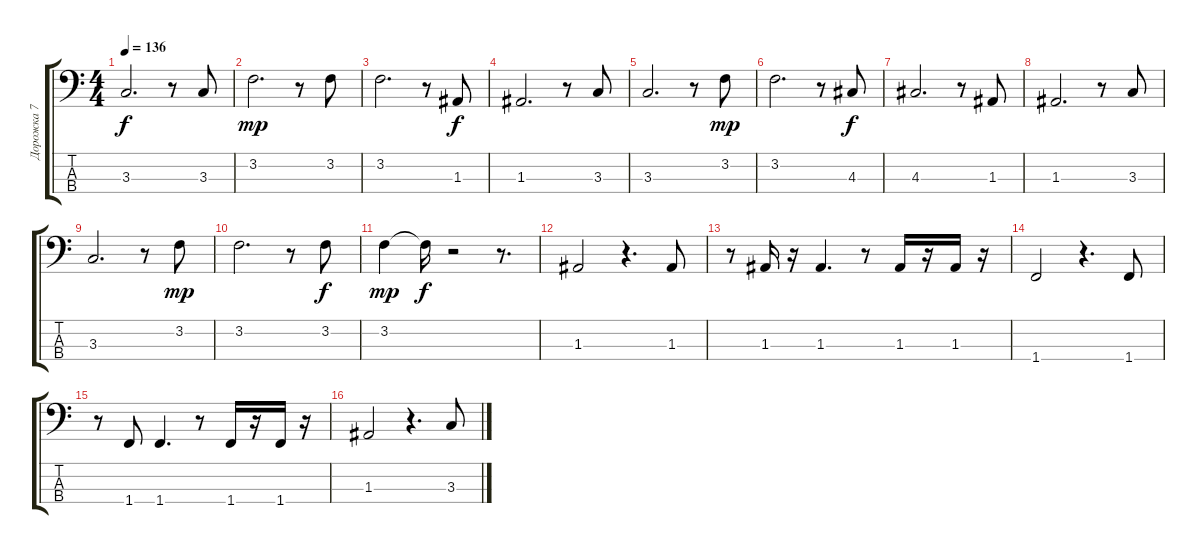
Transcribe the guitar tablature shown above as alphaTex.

\track ("Дорожка 7" "Дорожка 7") {instrument electricbassfinger}
\staff {score tabs}
\tuning (G2 D2 A1 E1) {hide}
\ts (4 4)
\tempo 136
\clef f4
\ks c
3.3.2{d dy f} r.8 3.3.8 |
3.2.2{d dy mp} r.8 3.2.8 |
3.2.2{d} r.8 1.3.8{dy f} |
1.3.2{d} r.8 3.3.8 |
3.3.2{d} r.8 3.2.8{dy mp} |
3.2.2{d} r.8 4.3.8{dy f} |
4.3.2{d} r.8 1.3.8 |
1.3.2{d} r.8 3.3.8 |
3.3.2{d} r.8 3.2.8{dy mp} |
3.2.2{d} r.8 3.2.8{dy f} |
3.2.4{dy mp} 3.2{t}.16{dy f} r.2 r.8{d} |
1.3.2 r.4{d} 1.3.8 |
r.8 1.3.16 r.16 1.3.4{d} r.8 1.3.16 r.16 1.3.16 r.16 |
1.4.2 r.4{d} 1.4.8 |
r.8 1.4.8 1.4.4{d} r.8 1.4.16 r.16 1.4.16 r.16 |
1.3.2 r.4{d} 3.3.8
